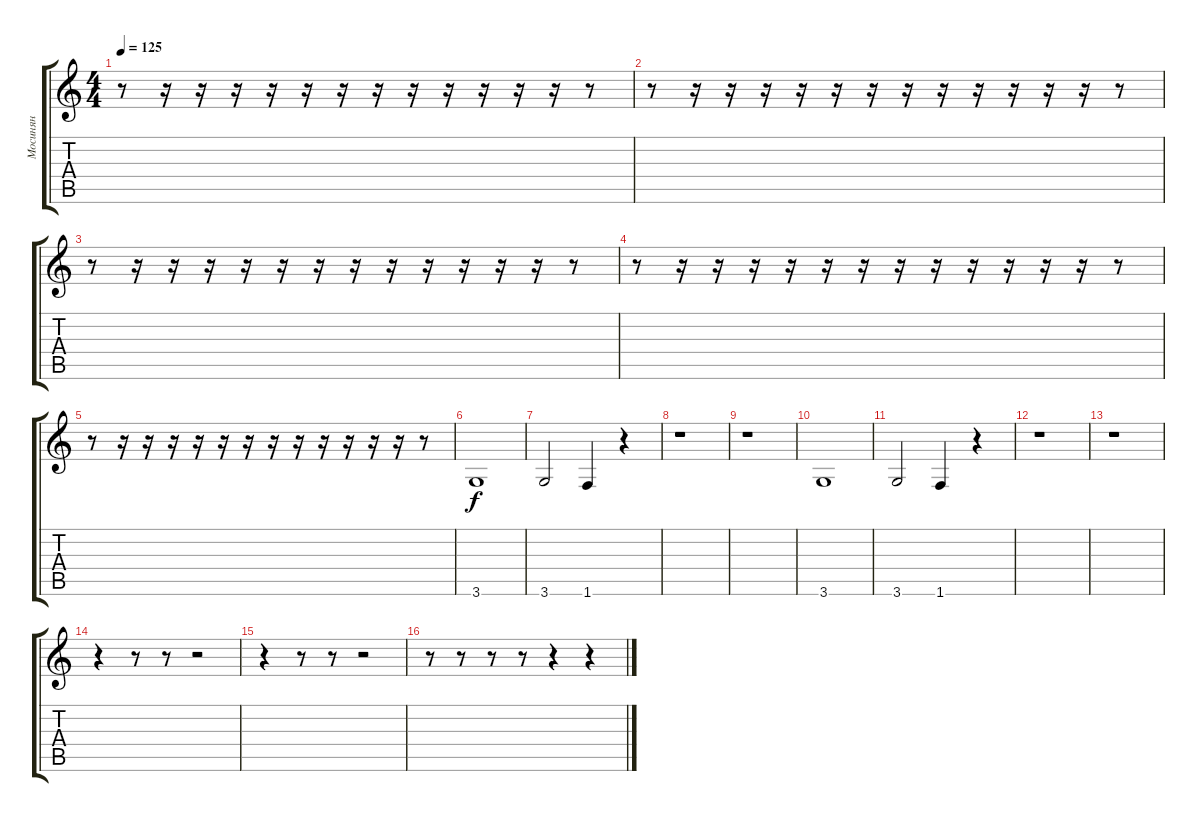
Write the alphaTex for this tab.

\track ("Мосинян" "Мосинян") {instrument electricbasspick}
\staff {score tabs}
\tuning (E4 B3 G3 D3 A2 E2) {hide}
\ts (4 4)
\tempo 125
\clef g2
\ks c
r.8{dy f} r.16 r.16 r.16 r.16 r.16 r.16 r.16 r.16 r.16 r.16 r.16 r.16 r.8 |
r.8 r.16 r.16 r.16 r.16 r.16 r.16 r.16 r.16 r.16 r.16 r.16 r.16 r.8 |
r.8 r.16 r.16 r.16 r.16 r.16 r.16 r.16 r.16 r.16 r.16 r.16 r.16 r.8 |
r.8 r.16 r.16 r.16 r.16 r.16 r.16 r.16 r.16 r.16 r.16 r.16 r.16 r.8 |
r.8 r.16 r.16 r.16 r.16 r.16 r.16 r.16 r.16 r.16 r.16 r.16 r.16 r.8 |
3.6.1 |
3.6.2 1.6.4 r.4 |
r.1 |
r.1 |
3.6.1 |
3.6.2 1.6.4 r.4 |
r.1 |
r.1 |
r.4 r.8 r.8 r.2 |
r.4 r.8 r.8 r.2 |
r.8 r.8 r.8 r.8 r.4 r.4
